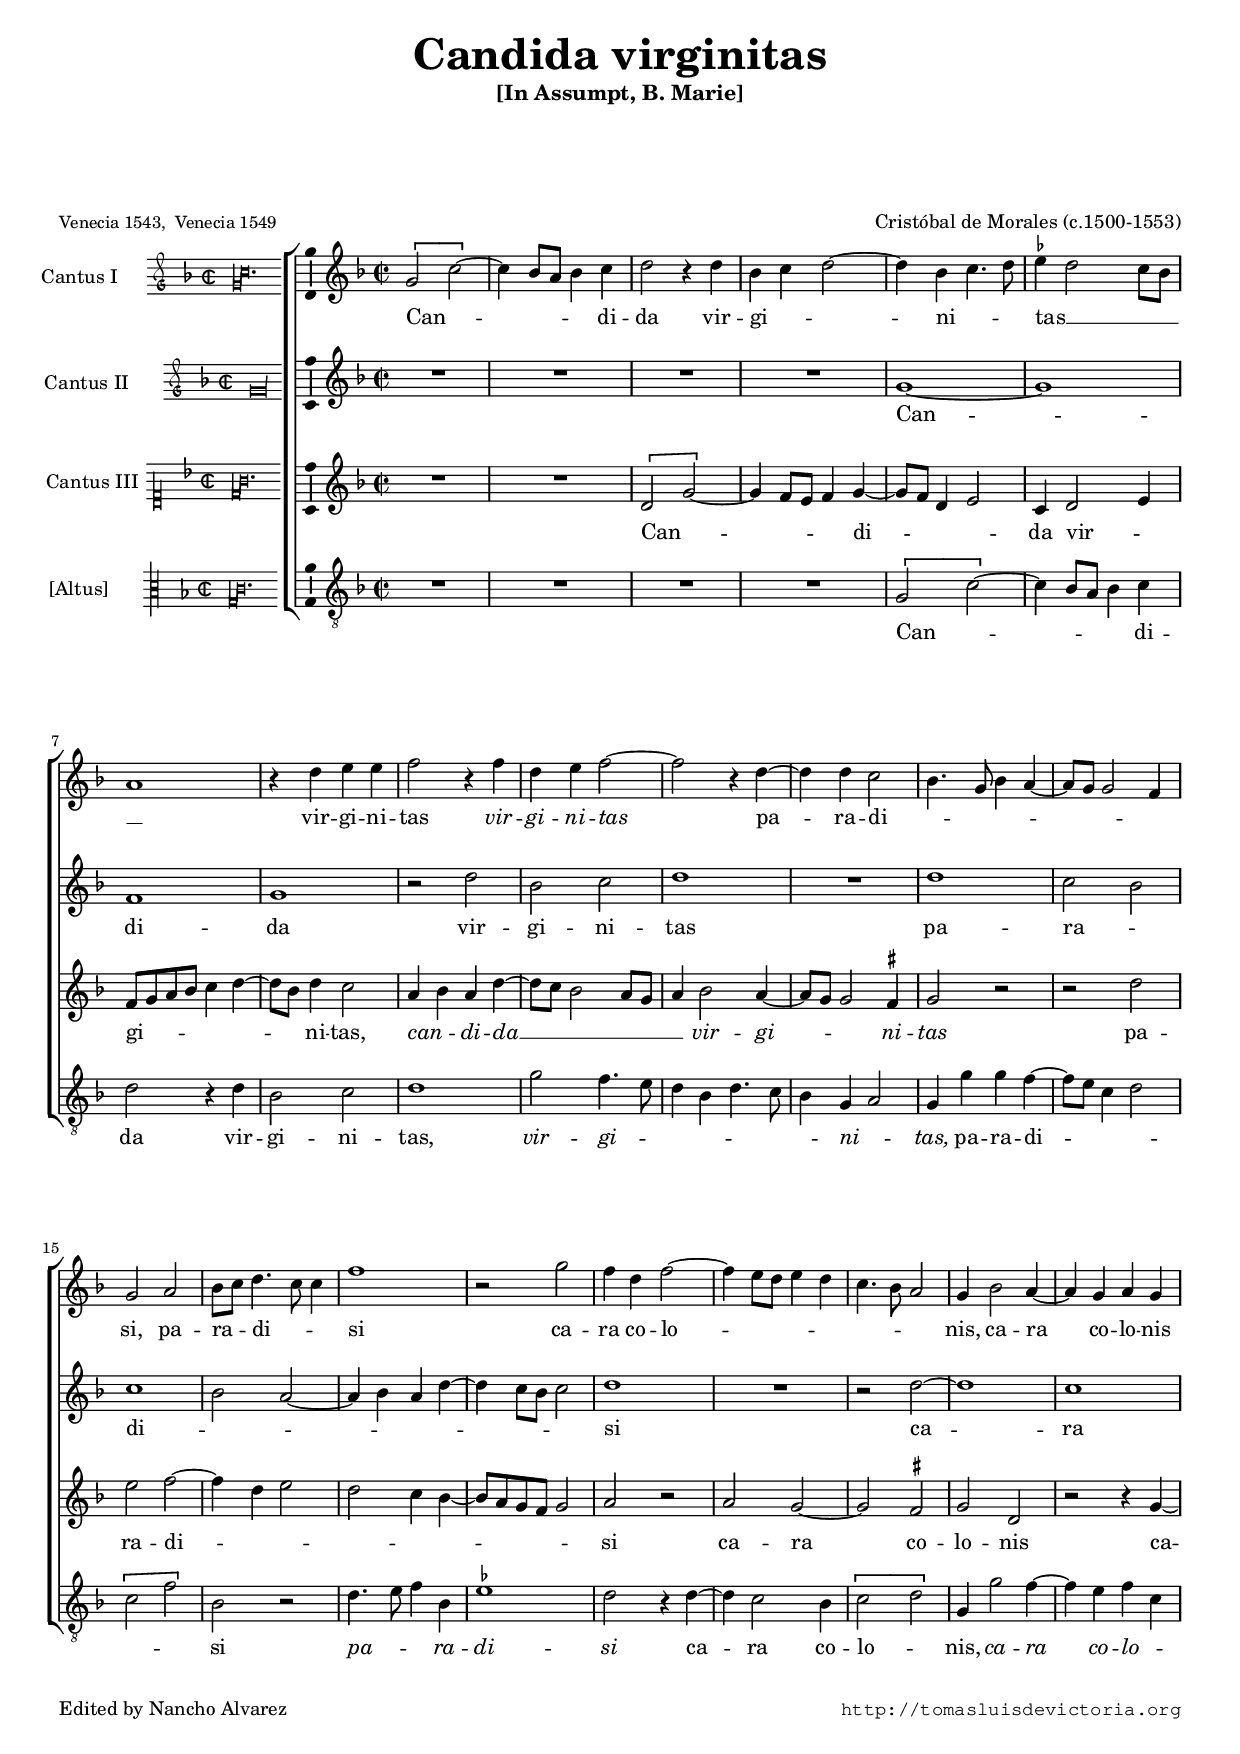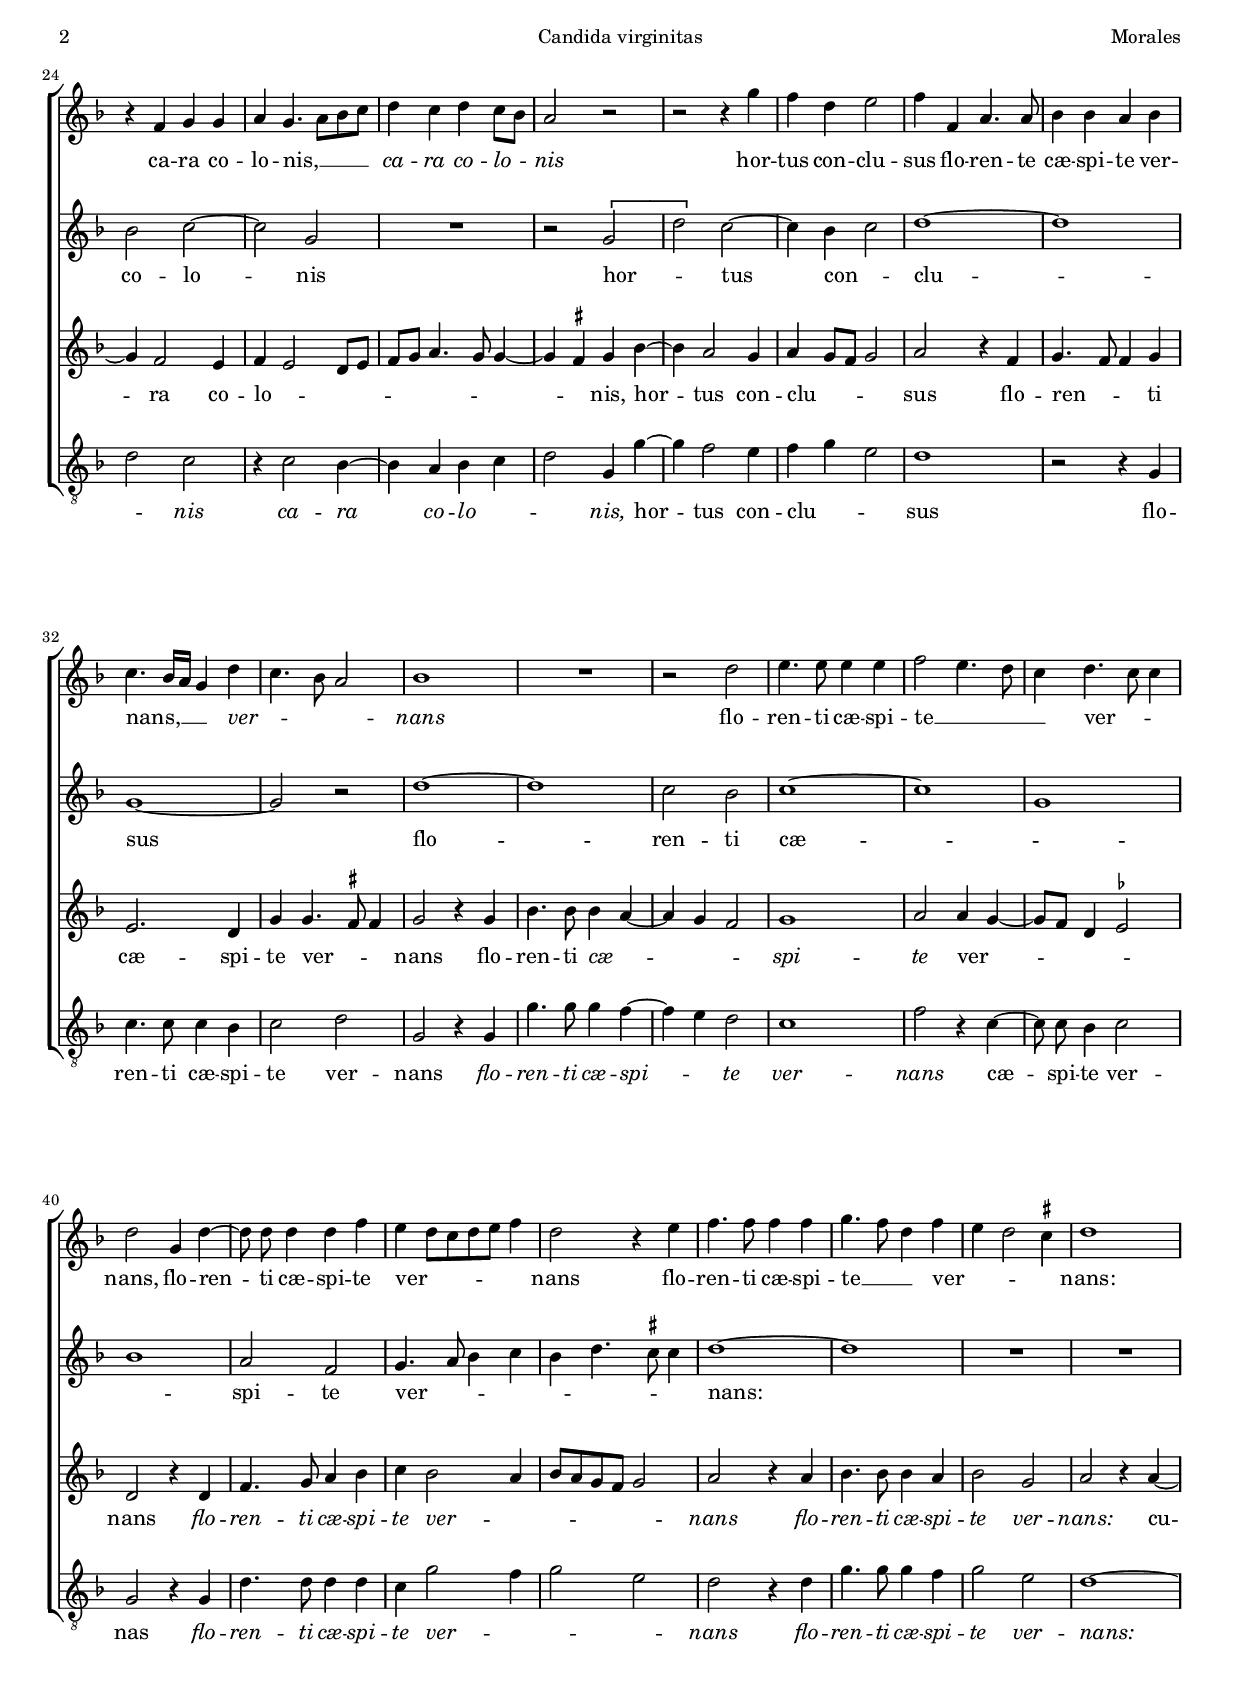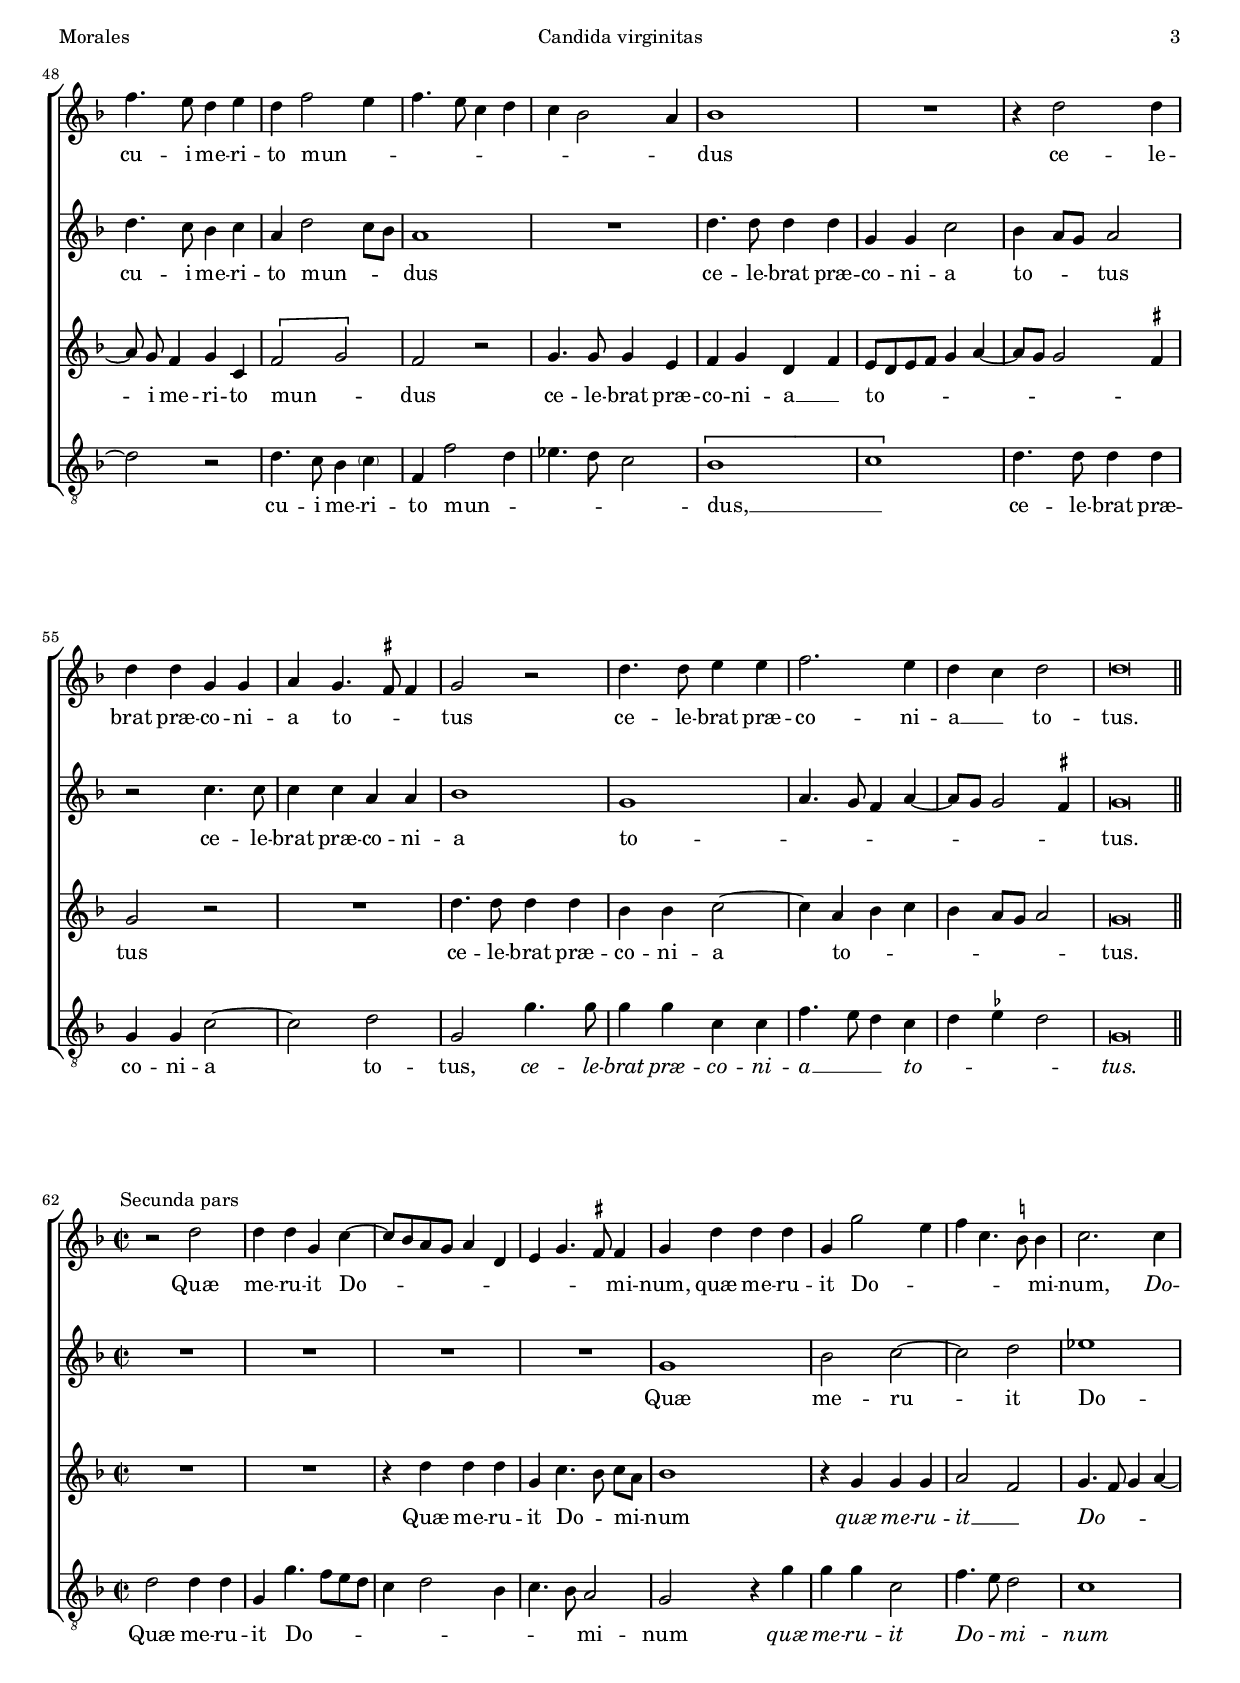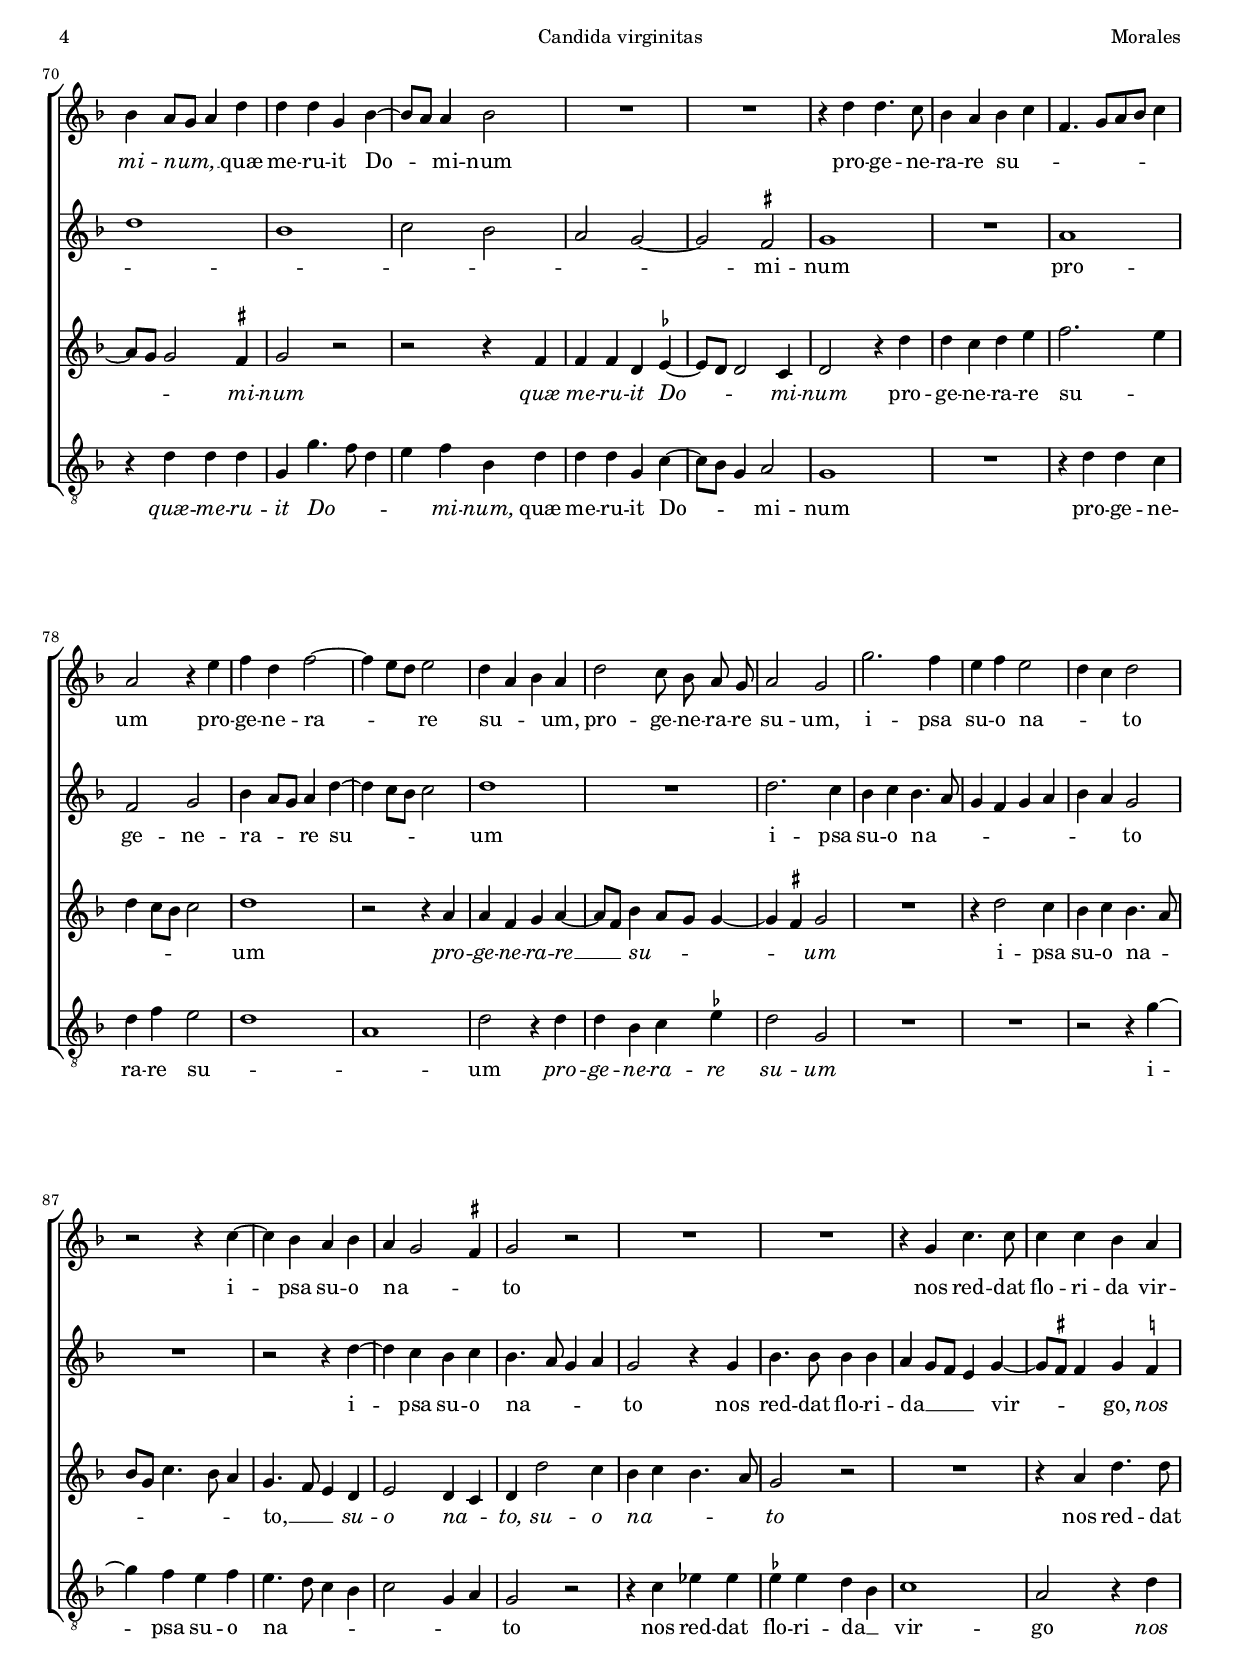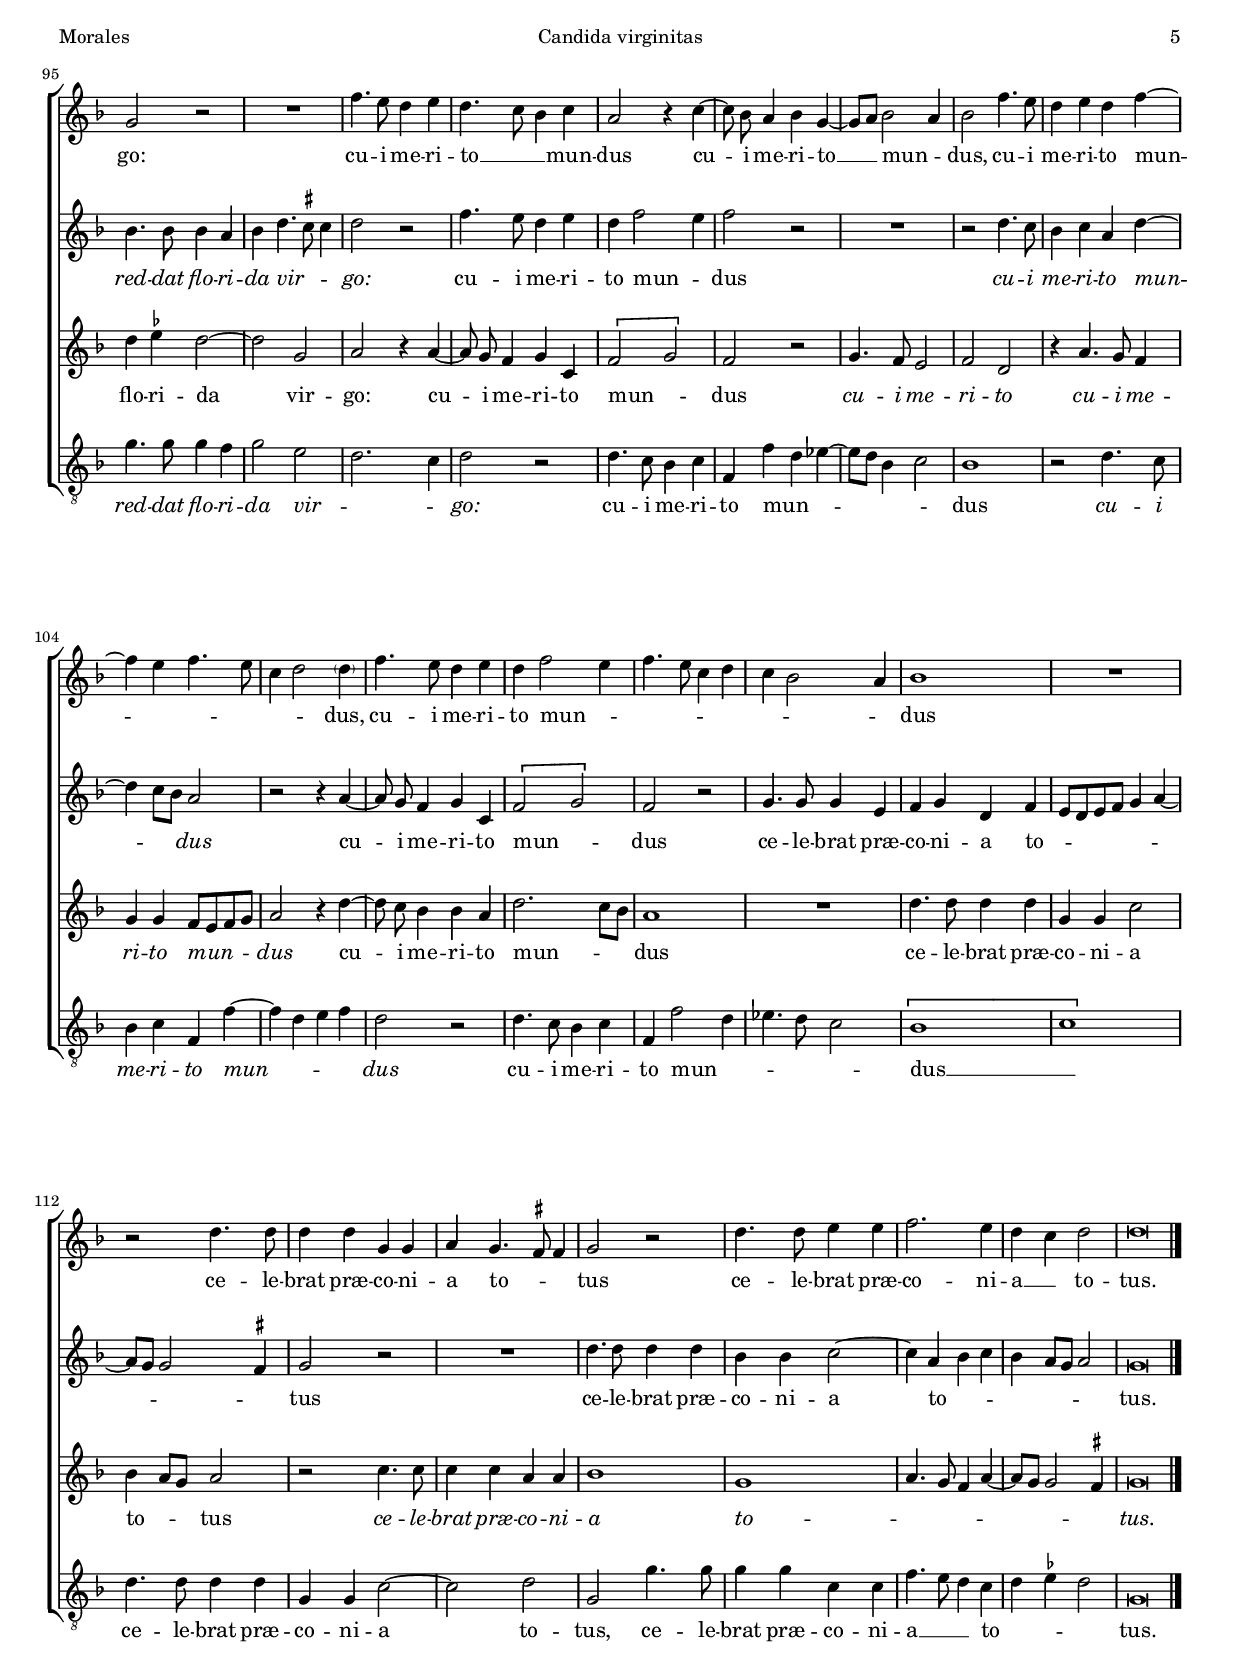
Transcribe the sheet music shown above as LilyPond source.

\version "2.18.0"

#(set-default-paper-size "a4")
#(set-global-staff-size 16.6)
#(ly:set-option 'point-and-click #f)
%mobile -s15.5 -i3.8

italicas=\override LyricText.font-shape = #'italic
rectas=\override LyricText.font-shape = #'upright
ss=\once \set suggestAccidentals = ##t
incipitwidth = 20

htitle="Candida virginitas"
hcomposer="Morales"

\header {
	title=\markup{\fontsize #3 "Candida virginitas"}
	subtitle=\markup{\column{"[In Assumpt, B. Marie]" " " " "}}
	subsubtitle=\markup{\column{" " " " " "}}
	composer="Cristóbal de Morales (c.1500-1553)"
        pdfauthor=\composer
	%opus="(-)"
	poet=\markup{\smaller "Venecia 1543,  Venecia 1549"} 
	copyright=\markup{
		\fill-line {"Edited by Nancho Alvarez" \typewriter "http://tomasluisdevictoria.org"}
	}
%	tagline=""
}

global={\key f \major \time 2/2 \skip 1*61 \bar "||" \break 
	\override Score.TimeSignature.break-visibility = #'#(#f #t #t)
			\time 2/2 \skip 1*58 \bar "|."

}


cantus=\relative c''{
	\[g2 c ~ \]
	c4 bes8 a bes4 c
	d2 r4 d
	bes c d2 ~
	d4 bes c4. d8
	\ss ees4 d2 c8 bes
	a1
	r4 d e e
	f2 r4 f
	d e f2 ~
	f2 r4 d ~
	d d c2
	bes4. g8 bes4 a ~
	a8 g g2 f4
	g2 a
	bes8 c d4. c8 c4
	f1
	r2 g
	f4 d f2 ~
	f4 e8 d e4 d
	c4. bes8 a2
	g4 bes2 a4 ~
	a g a g
	r f g g
	a g4. a8 bes c
	d4 c d c8 bes
	a2 r
	r r4 g'
	f d e2
	f4 f, a4. a8
	bes4 bes a bes
	c4. bes16 a g4 d'
	c4. bes8 a2
	bes1
	R1
	r2 d
	e4. e8 e4 e
	f2 e4. d8
	c4 d4. c8 c4
	d2 g,4 d' ~
	d8 \noBeam d8 d4 d f
	e d8[ c d e] f4
	d2 r4 e
	f4. f8 f4 f
	g4. f8 d4 f
	e4 d2 \ss cis4
	d1
	f4. e8 d4 e
	d f2 e4
	f4. e8 c4 d
	c4 bes2 a4
	bes1
	R1
	r4 d2 d4
	d d g, g
	a4 g4. \ss fis8 fis4
	g2 r
	d'4. d8 e4 e
	f2. e4
	d c d2
	d\breve*1/2
	\override TextScript.padding = #1.5
	\override TextScript.X-offset = #-3
	s4*0^\markup{"Secunda pars"}
	r2 d2
	d4 d g, c ~
	c8 bes a g a4 d,
	e g4. \ss fis8 fis4
	g4 d' d d
	g, g'2 e4
	f c4. \ss b8 b4
	c2. c4
	bes4 a8 g a4 d
	d4 d g, bes ~
	bes8 a a4 bes2
	R1*2
	r4 d d4. c8
	bes4 a bes c
	f,4. g8[ a bes] c4
	a2 r4 e'
	f d f2 ~
	f4 e8 d e2
	d4 a bes a
	d2 c8 \noBeam bes \noBeam a \noBeam g
	a2 g
	g'2. f4
	e4 f e2
	d4 c d2
	r2 r4 c ~
	c bes a bes
	a g2 \ss fis4
	g2 r
	R1*2
	r4 g c4. c8
	c4 c bes a 
	g2 r
	R1
	f'4. e8 d4 e
	d4. c8 bes4 c
	a2 r4 c ~
	c8 \noBeam bes a4 bes g ~
	g8 a bes2 a4
	bes2 f'4. e8 
	d4 e d f ~
	f e f4. e8
	c4 d2 \parenthesize d4 % CSIC c4
	f4. e8 d4 e
	d4 f2 e4
	f4. e8 c4 d
	c bes2 a4
	bes1
	R1
	r2 d4. d8
	d4 d g, g
	a g4. \ss fis8 fis4
	g2 r
	d'4. d8 e4 e
	f2. e4
	d c d2
	d\breve*1/2
}

altus=\relative c''{
	R1*4
	g1 ~
	g1
	f
	g
	r2 d'
	bes c
	d1
	R1
	d
	c2 bes
	c1
	bes2 a ~
	a4 bes a d ~
	d c8 bes c2
	d1
	R1
	r2 d ~
	d1
	c
	bes2 c ~
	c g
	R1
	r2 \[g
	d'\] c ~
	c4 bes c2
	d1 ~
	d
	g, ~
	g2 r
	d'1 ~
	d
	c2 bes
	c1 ~
	c
	g
	bes
	a2 f
	g4. a8 bes4
	c bes4 d4. \ss cis8 cis4
	d1 ~
	d
	R1*2
	d4. c8 bes4 c
	a d2 c8 bes
	a1
	R1
	d4. d8 d4 d
	g, g c2
	bes4 a8 g a2
	r2 c4. c8
	c4 c a a
	bes1
	g
	a4. g8 f4 a ~
	a8 g g2 \ss fis4
	g\breve*1/2
	R1*4
	g1
	bes2 c ~
	c d
	ees1
	d
	bes
	c2 bes
	a g ~
	g \ss fis
	g1
	R1
	a
	f2 g
	bes4 a8 g a4 d ~
	d4 c8 bes c2
	d1
	R1
	d2. c4
	bes c bes4. a8
	g4 f g a
	bes4 a g2
	R1
	r2 r4 d' ~
	d4 c bes c
	bes4. a8 g4 a
	g2 r4 g
	bes4. bes8 bes4 bes
	a4 g8 f e4 g ~
	g8 \ss fis fis4 g \ss f
	bes4. bes8 bes4 a
	bes4 d4. \ss cis8 cis4
	d2 r
	f4. e 8d4 e
	d f2 e4
	f2 r
	R1
	r2 d4. c8
	bes4 c a d ~
	d c8 bes a2
	r2 r4 a ~
	a8 \noBeam g f4 g c,
	\[f2 g\]
	f2 r
	g4. g8 g4 e % CSIC \ss ees
	f4 g d f
	e8 d e f g4 a ~
	a8 g g2 \ss fis4 % CSIC f2 \ss fis4
	g2 r
	R1
	d'4. d8 d4 d
	bes bes c2 ~
	c4a bes c
	bes a8 g a2
	g\breve*1/2
}

tenor=\relative c'{
	R1*2
	\[d2 g ~ \]
	g4 f8 e f4 g ~
	g8 f d4 e2
	c4 d2 e4
	f8 g a bes c4 d ~
	d8 bes d4 c2
	a4 bes a d ~
	d8 c bes2 a8 g
	a4 bes2 a4 ~
	a8 g g2 \ss fis4
	g2 r
	r d'
	e f ~
	f4 d e2
	d c4 bes ~
	bes8 a g f g2
	a r
	a2 g ~
	g2 \ss fis
	g2 d
	r2 r4 g ~
	g f2 e4
	f e2 d8 e
	f8 g a4. g8 g4 ~
	g \ss fis g4 bes ~
	bes a2 g4
	a4 g8 f g2
	a2 r4 f 
	g4. f8 f4 g
	e2. d4
	g4 g4. \ss fis8 fis4
	g2 r4 g
	bes4. bes8 bes4 a ~
	a4 g f2
	g1
	a2 a4 g ~
	g8 f d4 \ss ees2
	d2 r4 d
	f4. g8 a4 bes
	c4 bes2 a4
	bes8 a g f g2
	a r4 a
	bes4. bes8 bes4 a
	bes2 g
	a r4 a ~
	a8 \noBeam g f4 g c,
	\[f2 g\]
	f2 r
	g4. g8 g4 e % CSIC \ss ees
	f4 g d f
	e8 d e f g4 a ~
	a8 g g2 \ss fis4
	g2 r
	R1
	d'4. d8 d4 d
	bes bes c2 ~
	c4 a bes c
	bes a8 g a2
	g\breve*1/2
	R1*2
	r4 d' d d
	g, c4. bes8 c[ a]
	bes1
	r4 g g g
	a2 f
	g4. f8 g4 a ~
	a8 g g2 \ss fis4
	g2 r
	r r4 f
	f f d \ss ees ~
	ees8 d d2 c4
	d2 r4 d'
	d4 c d e
	f2. e4
	d c8 bes c2
	d1
	r2 r4 a
	a4 f g a ~
	a8 f bes4 a8 g g4 ~
	g4 \ss fis4 g2
	R1
	r4 d'2 c4
	bes4 c bes4. a8
	bes g c4. bes8 a4
	g4. f8 e4 d
	e2 d4 c
	d d'2 c4
	bes4 c bes4. a8 
	g2 r
	R1
	r4 a d4. d8
	d4 \ss ees d2 ~
	d2 g,
	a r4 a ~
	a8 \noBeam g f4 g c,
	\[f2 g\]
	f2 r
	g4. f8 e2
	f2 d
	r4 a'4. g8 f4
	g4 g f8 e f g
	a2 r4 d ~
	d8 \noBeam c bes4 bes a
	d2. c8 bes
	a1
	R1
	d4. d8 d4 d
	g,4 g c2
	bes4 a8 g a2
	r2 c4. c8
	c4 c a a
	bes1
	g
	a4. g8 f4 a ~
	a8 g g2 \ss fis4
	g\breve*1/2
}

bassus=\relative c'{
	R1*4
	\[g2 c ~ \]
	c4 bes8 a bes4 c
	d2 r4 d
	bes2 c
	d1
	g2 f4. e8
	d4 bes d4. c8 
	bes4 g a2
	g4 g' g f ~
	f8 e c4 d2
	\[c2 f\]
	bes,2 r
	d4. e8 f4 bes,
	\ss ees1
	d2 r4 d ~
	d c2 bes4
	\[c2 d\]
	g,4 g'2 f4 ~
	f e f c
	d2 c
	r4 c2 bes4 ~
	bes4 a bes c
	d2 g,4 g' ~
	g f2 e4
	f4 g e2
	d1 
	r2 r4 g,
	c4. c8 c4 bes
	c2 d
	g, r4 g
	g'4. g8 g4 f ~
	f4 e d2
	c1
	f2 r4 c ~
	c8 \noBeam c bes4 c2
	g2 r4 g
	d'4. d8 d4 d
	c g'2 f4
	g2 e
	d r4 d
	g4. g8 g4 f
	g2 e
	d1 ~
	d2 r
	d4. c8 bes4 \parenthesize c % a % thanks to Michael Swithinbank
	f,4 f'2 d4
	ees4. d8 c2
	\[bes1
	c\]
	d4. d8 d4 d
	g, g c2 ~
	c2 d
	g, g'4. g8
	g4 g c, c
	f4. e8 d4 c
	d \ss ees d2
	g,\breve*1/2
	d'2 d4 d
	g, g'4. f8 e d
	c4 d2 bes4
	c4. bes8 a2
	g2 r4 g'
	g g c,2
	f4. e8 d2
	c1
	r4 d d d
	g, g'4. f8 d4
	e f bes, d
	d d g, c ~
	c8 bes g4 a2
	g1
	R1
	r4 d' d c
	d f e2
	d1
	a
	d2 r4 d
	d bes c \ss ees 
	d2 g,
	R1*2
	r2 r4 g' ~
	g f e f
	e4. d8 c4 bes
	c2 g4 a 
	g2 r
	r4 c ees ees
	\ss ees ees d bes
	c1
	a2 r4 d
	g4. g8 g4 f
	g2 e
	d2. c4
	d2 r
	d4. c8 bes4 c
	f, f' d ees ~
	ees8 d bes4 c2
	bes1
	r2 d4. c8
	bes4 c f, f' ~
	f4 d e f
	d2 r
	d4. c8 bes4 c
	f,4 f'2 d4
	ees4. d8 c2
	\[bes1
	c\]
	d4. d8 d4 d
	g, g c2 ~
	c d
	g,2 g'4. g8
	g4 g c, c
	f4. e8 d4 c
	d \ss ees d2
	g,\breve*1/2
}

textocantus=\lyricmode{
Can -- _ _ _ _ di -- da vir -- gi -- _ _ ni -- _ _ tas __ _ _ _ _ 
vir -- gi -- ni -- tas
\italicas 
vir -- gi -- ni -- tas
\rectas 
pa -- ra -- di -- _ _ _ _ _ _ _ si,
pa -- ra -- _ di -- _ _ si 
ca -- ra co -- lo -- _ _ _ _ _ _ _ nis,
ca -- ra co -- lo -- nis
ca -- ra co -- lo -- nis, __ _ _ _ 
\italicas 
ca -- ra co -- lo -- _ nis
\rectas 
hor -- tus con -- clu -- sus
flo -- ren -- te cæ -- spi -- te ver -- nans, __ _ _ _
\italicas 
ver -- _ _ _ nans
\rectas 
flo -- ren -- ti cæ -- spi -- te __ _ _ _ ver -- _ _ nans,
flo -- ren -- ti cæ -- spi -- te ver -- _ _ _ _ _ nans
flo -- ren -- ti cæ -- spi -- te __ _ _ ver -- _ _ _ nans:
cu -- i me -- ri -- to mun -- _ _ _ _ _ _ _ _ dus
ce -- le -- brat præ -- co -- ni -- a to -- _ _ tus
ce -- le -- brat præ -- co -- ni -- a __ _ to -- tus.
Quæ me -- ru -- it Do -- _ _ _ _ _ _ _ _ mi -- num,
quæ me -- ru -- it Do -- _ _ _ _ mi -- num,
\italicas 
Do -- mi -- num, __ _ _ 
\rectas 
quæ me -- ru -- it Do -- _ mi -- num
pro -- ge -- ne -- ra -- re su -- _ _ _ _ _ _ um
pro -- ge -- ne -- ra -- _ _ re
su -- _ _ um,
pro -- ge -- ne -- ra -- re su -- um,
i -- psa su -- o na -- _ _ to
i -- psa su -- o na -- _ _ to
nos red -- dat flo -- ri -- da vir -- go:
cu -- i me -- ri -- to __ _ _ mun -- dus
cu -- i me -- ri -- to __ _ mun -- _ dus,
cu -- i me -- ri -- to mun -- _ _ _ _ _ dus,
cu -- i me -- ri -- to mun -- _ _ _ _ _ _ _ _ dus
ce -- le -- brat præ -- co -- ni -- a to -- _ _ tus
ce -- le -- brat præ -- co -- ni -- a __ _ to -- tus.
}

textoaltus=\lyricmode{
Can -- di -- da vir -- gi -- ni -- tas
pa -- ra -- _ di -- _ _ _ _ _ _ _ _ si
ca -- ra co -- lo -- nis hor -- _ tus con -- _ clu -- sus
flo -- ren -- ti cæ -- _ _ spi -- te ver -- _ _ _ _ _ _ _ nans:
cu -- i me -- ri -- to mun -- _ _ dus
ce -- le -- brat præ -- co -- ni -- a to -- _ _ tus
ce -- le -- brat præ -- co -- ni -- a
to -- _ _ _ _ _ _ _ tus.
Quæ me -- ru -- it Do -- _ _ _ _ _ _ mi -- num
pro -- ge -- ne -- ra -- _ _ re su -- _ _ _ um
i -- psa su -- o na -- _ _ _ _ _ _ _ to
i -- psa su -- o na -- _ _ _ to nos red -- dat flo -- ri -- da __ _ _ _
vir -- _ _ go,
\italicas 
nos red -- dat flo -- ri -- da vir -- _ _ go:
\rectas 
cu -- i me -- ri -- to mun -- _ dus
\italicas 
cu -- i me -- ri -- to mun -- _ _ dus
\rectas 
cu -- i me -- ri -- to mun -- _ dus
ce -- le -- brat præ -- co -- ni -- a to -- _ _ _ _ _ _ _ _ _ tus
ce -- le -- brat præ -- co -- ni -- a to -- _ _ _ _ _ _ tus.
}

textotenor=\lyricmode{
Can -- _ _ _ _ di -- _ _ _ da vir -- _ gi -- _ _ _ _ _ _ ni -- tas,
\italicas 
can -- _ di -- da __ _ _ _ _ _ vir -- gi -- _ _ ni -- tas
\rectas 
pa -- ra -- di -- _ _ _ _ _ _ _ _ _ si
ca -- ra co -- lo -- nis
ca -- ra co -- lo -- _ _ _ _ _ _ _ _ _ nis,
hor -- tus con -- clu -- _ _ _ sus
flo -- ren -- _ _ ti cæ -- spi -- te ver -- _ _ nans
flo -- ren -- ti \italicas cæ -- _ _ _ spi -- te
\rectas ver -- _ _ _ _ nans
\italicas 
flo -- ren -- ti cæ -- spi -- te ver -- _ _ _ _ _ _ nans
flo -- ren -- ti cæ -- spi -- te ver -- nans:
\rectas 
cu -- i me -- ri -- to mun -- _ dus
ce -- le -- brat præ -- co -- ni -- a __ _ to -- _ _ _ _ _ _ _ _ tus
ce -- le -- brat præ -- co -- ni -- a to -- _ _ _ _ _ _ tus.
Quæ me -- ru -- it Do -- _ mi -- _ num
\italicas 
quæ me -- ru -- it __ _ Do -- _ _ _ _ _ mi -- num
quæ me -- ru -- it Do -- _ _ mi -- num
\rectas 
pro -- ge -- ne -- ra -- re su -- _ _ _ _ _ um
\italicas 
pro -- ge -- ne -- ra -- re __ _ su -- _ _ _ _ um
\rectas 
i -- psa su -- o na -- _ _ _ _ _ _ to, __ _ _ 
\italicas 
su -- o na -- _ to,
su -- o na -- _ _ _ to
\rectas 
nos red -- dat flo -- ri -- da vir -- go:
cu -- i me -- ri -- to mun -- _ dus
\italicas 
cu -- i me -- ri -- to
cu -- i me -- ri -- to mun -- _ _ _ dus
\rectas 
cu -- i me -- ri -- to mun -- _ _ dus
ce -- le -- brat præ -- co -- ni -- a to -- _ _ tus
\italicas 
ce -- le -- brat præ -- co -- ni -- a to -- _ _ _ _ _ _ _ tus.
}

textobassus=\lyricmode{
Can -- _ _ _ _ di -- da vir -- gi -- ni -- tas,
\italicas 
vir -- gi -- _ _ _ _ _ _ ni -- _ tas,
\rectas 
pa -- ra -- di -- _ _ _ _ _ si
\italicas 
pa -- _ _ ra -- di -- si
\rectas 
ca -- ra co -- lo -- _ nis,
\italicas 
ca -- ra co -- lo -- _ _ nis
ca -- ra co -- lo -- _ _ nis,
\rectas 
hor -- tus con -- clu -- _ _ sus
flo -- ren -- ti cæ -- spi -- te ver -- nans
\italicas 
flo -- ren -- ti cæ -- spi -- _ te
ver -- nans
\rectas 
cæ -- spi -- te ver -- nas
\italicas 
flo -- ren -- ti cæ -- spi -- te ver -- _ _ _ nans
flo -- ren -- ti cæ -- spi -- te
ver -- nans:
\rectas 
cu -- i me -- ri -- to mun -- _ _ _ _ dus, __ _ 
ce -- le -- brat præ -- co -- ni -- a to -- tus,
\italicas 
ce -- le -- brat præ -- co -- ni -- a __ _ _ to -- _ _ _ tus.
\rectas 
Quæ me -- ru -- it Do -- _ _ _ _ _ _ _ _ mi -- num
\italicas 
quæ me -- ru -- it Do -- _ mi -- num
quæ -- me -- ru -- it Do -- _ _ _ mi -- num,
\rectas 
quæ me -- ru -- it Do -- _ _ mi -- num
pro -- ge -- ne -- ra -- re su -- _ _ um
\italicas 
pro -- ge -- ne -- ra -- re su -- um
\rectas 
i -- psa su -- o na -- _ _ _ _ _ _ to
nos red -- dat flo -- ri -- da __ _ vir -- go
\italicas 
nos red -- dat flo -- ri -- da vir -- _ _ go:
\rectas 
cu -- i me -- ri -- to mun -- _ _ _ _ _ dus
\italicas 
cu -- i me -- ri -- to mun -- _ _ _ dus
\rectas 
cu -- i me -- ri -- to mun -- _ _ _ _ dus __ _
ce -- le -- brat præ -- co -- ni -- a to -- tus,
ce -- le -- brat præ -- co -- ni -- a __ _ _ to -- _ _ _ tus.
}


incipitcantus=\markup{
	\score{
		{ 
		\set Staff.instrumentName="Cantus I     "
		\override NoteHead.style = #'neomensural
		\override Staff.TimeSignature.style = #'neomensural
		\cadenzaOn 
		\clef "petrucci-g"
		\key f \major
		\time 2/2
		\[g'1 c''1.\]
		} 
	\layout { \context {\Voice
			 \remove Ligature_bracket_engraver
                        \consists Mensural_ligature_engraver
                }
        	line-width=\incipitwidth indent = 0 }
	}
}

incipitaltus=\markup{
	\score{
		{ 
		\set Staff.instrumentName="Cantus II      "
		\override NoteHead.style = #'neomensural 
		\override Staff.TimeSignature.style = #'neomensural
		\cadenzaOn 
		\clef "petrucci-g"
		\key f \major
		\time 2/2
		g'\longa % CSIC breve
		} 
		\layout { \context {\Voice
			 \remove Ligature_bracket_engraver
                        \consists Mensural_ligature_engraver
                }
        	line-width=\incipitwidth indent = 0 }
	}
}


incipittenor=\markup{
	\score{
		{ 
		\set Staff.instrumentName="Cantus III "
		\override NoteHead.style = #'neomensural 
		\override Staff.TimeSignature.style = #'neomensural
		\cadenzaOn 
		\clef "petrucci-c1"
		\key f \major
		\time 2/2
		\[d'1 g'1.\]
		} 
	\layout {\context {\Voice
			 \remove Ligature_bracket_engraver
                        \consists Mensural_ligature_engraver
                }
        	line-width=\incipitwidth indent=0 }
	}
}

incipitbassus=\markup{
	\score{
		{ 
		\set Staff.instrumentName="[Altus]      "
		\override NoteHead.style = #'neomensural
		\override Staff.TimeSignature.style = #'neomensural
		\cadenzaOn 
		\clef "petrucci-c3"
		\key f \major
		\time 2/2
		\[g1 c'1.\]
		} 
	\layout {\context {\Voice
			 \remove Ligature_bracket_engraver
                        \consists Mensural_ligature_engraver
                }
                line-width=\incipitwidth indent = 0 }
	}
}


\score {\transpose c' c'{
\new ChoirStaff<<

	\new Staff <<\global
	\new Voice="v1" {
		\set Staff.instrumentName=\incipitcantus
		\clef "treble"
		\cantus }
	\new Lyrics \lyricsto "v1" {\textocantus }
	>>

	\new Staff <<\global
	\new Voice="v2" {
		\set Staff.instrumentName=\incipitaltus
		\clef "treble"
		\altus }
	\new Lyrics \lyricsto "v2" {\textoaltus }
	>>
	
	\new Staff <<\global
	\new Voice="v3" {
		\set Staff.instrumentName=\incipittenor
		\clef "treble"
		\tenor }
	\new Lyrics \lyricsto "v3" {\textotenor }
	>>

	\new Staff <<\global
	\new Voice="v4" {
		\set Staff.instrumentName=\incipitbassus
		\clef "G_8"
		\bassus }
	\new Lyrics \lyricsto "v4" {\textobassus }
	>>
	
>>

	} % transpose

\layout{ 
	\context {\Lyrics 
		\override VerticalAxisGroup.staff-affinity = #UP
		\override VerticalAxisGroup.nonstaff-relatedstaff-spacing =
			#'((basic-distance . 0) (minimum-distance . 0) (padding . 1))
		\override LyricText.font-size = #1.2
		\override LyricHyphen.minimum-distance = #0.5
	}
	\context {\Score 
		\override BarNumber.padding = #2 
	}
	\context {\Voice 
		%melismaBusyProperties = #'()
		%autoBeaming = ##f
	}
	%\context { \Staff \RemoveEmptyStaves }
	\context {\Staff 
		\override VerticalAxisGroup.staff-staff-spacing =
			#'((basic-distance . 11) (minimum-distance . 0) (padding . 1))
		\consists Ambitus_engraver 
		\override LigatureBracket.padding = #1
	}
}

%\midi {}

}


\paper{
	evenHeaderMarkup=\markup  \fill-line { \fromproperty #'page:page-number-string \htitle \hcomposer }
	oddHeaderMarkup= \markup  \fill-line { \on-the-fly #not-first-page \hcomposer \on-the-fly #not-first-page \htitle \on-the-fly #not-first-page \fromproperty #'page:page-number-string }
	%system-count=8
	ragged-last-bottom = ##f
	indent=4.0\cm
	system-system-spacing =
	#'((basic-distance . 20) (minimum-distance . 0) (padding . 5))
	top-system-spacing = % header
	#'((basic-distance . 8) (minimum-distance . 0) (padding . 0))
	last-bottom-spacing = % footer
	#'((basic-distance . 12) (minimum-distance . 0) (padding . 0))
	%top-markup-spacing #'basic-distance = 0
	markup-system-spacing #'basic-distance = 20

}
